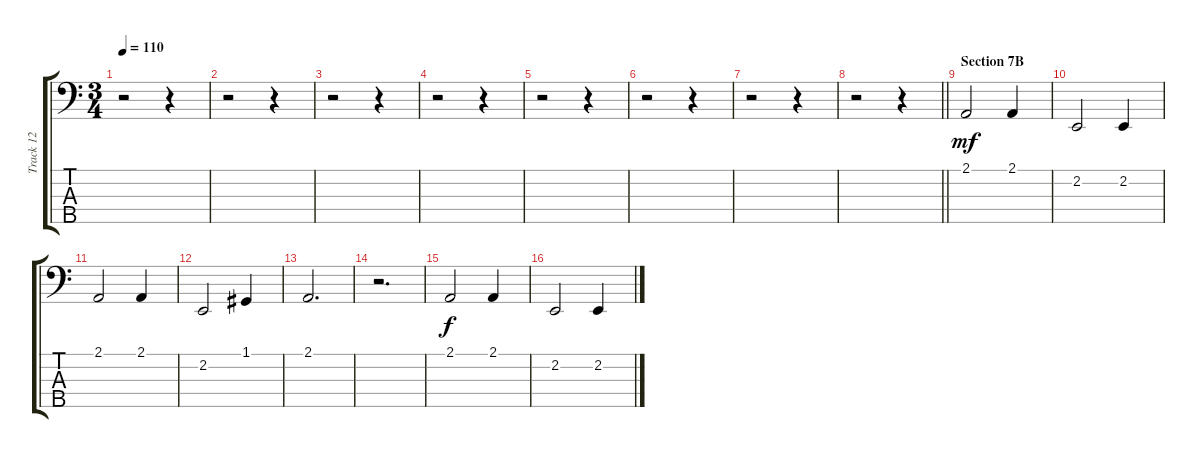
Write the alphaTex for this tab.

\track ("Track 12" "Track 12") {instrument acousticgrandpiano}
\staff {score tabs}
\tuning (G2 D2 A1 E1 B0) {hide}
\ts (3 4)
\tempo 110
\clef f4
\ks c
r.2{dy mf} r.4 |
r.2 r.4 |
r.2 r.4 |
r.2 r.4 |
r.2 r.4 |
r.2 r.4 |
r.2 r.4 |
\barLineRight lightlight
r.2 r.4 |
\section ("" "Section 7B")
2.1.2 2.1.4 |
2.2.2 2.2.4 |
2.1.2 2.1.4 |
2.2.2 1.1.4 |
2.1.2{d} |
r.2{d} |
2.1.2{dy f} 2.1.4 |
2.2.2 2.2.4
